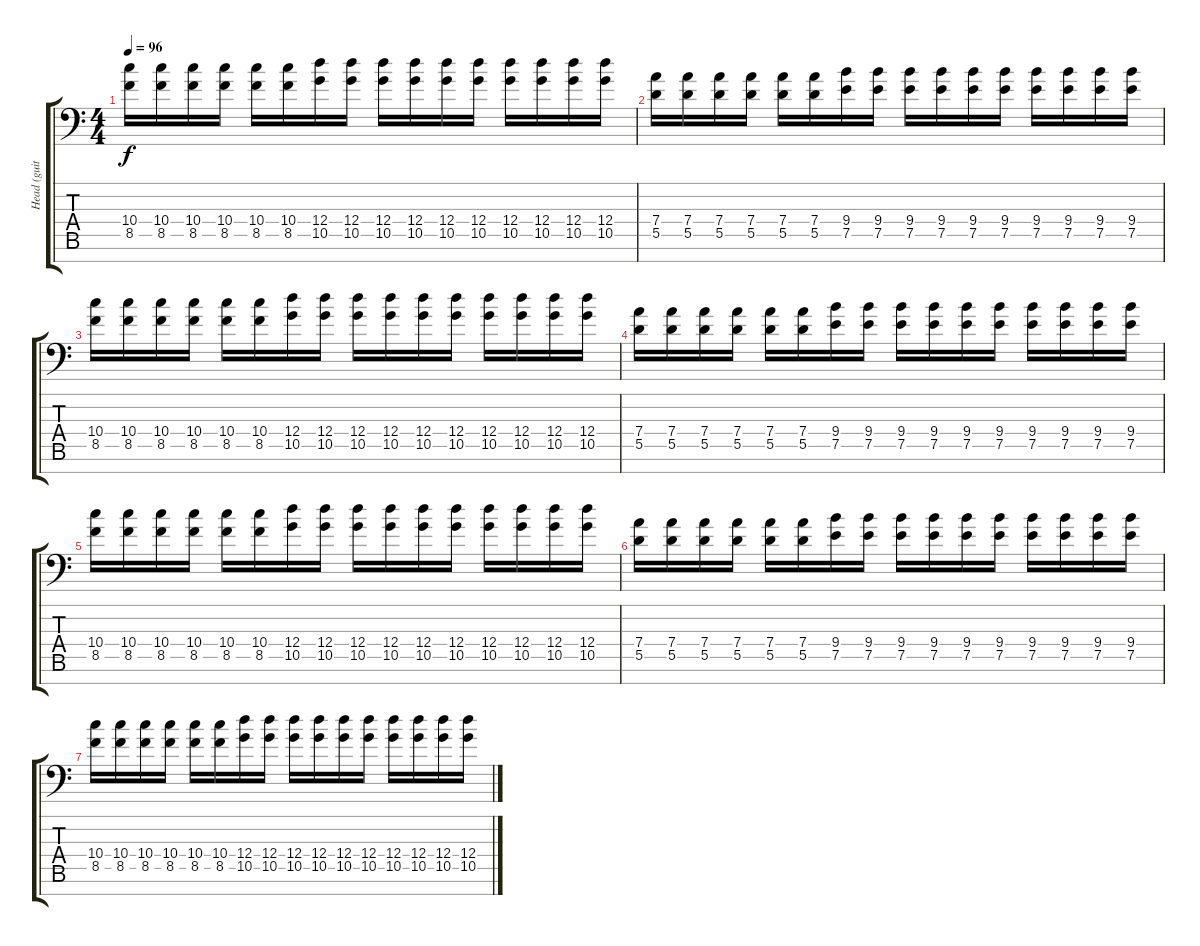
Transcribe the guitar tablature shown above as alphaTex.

\track ("Head (guitar 2)" "Head (guit") {instrument distortionguitar}
\staff {score tabs}
\tuning (E4 B3 G3 D3 A2 E2 A1) {hide}
\ts (4 4)
\tempo 96
\clef f4
\ks c
(10.4 8.5).16{dy f} (10.4 8.5).16 (10.4 8.5).16 (10.4 8.5).16 (10.4 8.5).16 (10.4 8.5).16 (12.4 10.5).16 (12.4 10.5).16 (12.4 10.5).16 (12.4 10.5).16 (12.4 10.5).16 (12.4 10.5).16 (12.4 10.5).16 (12.4 10.5).16 (12.4 10.5).16 (12.4 10.5).16 |
(7.4 5.5).16{volume 12} (7.4 5.5).16 (7.4 5.5).16 (7.4 5.5).16 (7.4 5.5).16 (7.4 5.5).16 (9.4 7.5).16 (9.4 7.5).16 (9.4 7.5).16 (9.4 7.5).16 (9.4 7.5).16 (9.4 7.5).16 (9.4 7.5).16 (9.4 7.5).16 (9.4 7.5).16 (9.4 7.5).16 |
(10.4 8.5).16 (10.4 8.5).16 (10.4 8.5).16 (10.4 8.5).16 (10.4 8.5).16 (10.4 8.5).16 (12.4 10.5).16 (12.4 10.5).16 (12.4 10.5).16 (12.4 10.5).16 (12.4 10.5).16 (12.4 10.5).16 (12.4 10.5).16 (12.4 10.5).16 (12.4 10.5).16 (12.4 10.5).16 |
(7.4 5.5).16{volume 12} (7.4 5.5).16 (7.4 5.5).16 (7.4 5.5).16 (7.4 5.5).16 (7.4 5.5).16 (9.4 7.5).16 (9.4 7.5).16 (9.4 7.5).16 (9.4 7.5).16 (9.4 7.5).16 (9.4 7.5).16 (9.4 7.5).16 (9.4 7.5).16 (9.4 7.5).16 (9.4 7.5).16 |
(10.4 8.5).16 (10.4 8.5).16 (10.4 8.5).16 (10.4 8.5).16 (10.4 8.5).16 (10.4 8.5).16 (12.4 10.5).16 (12.4 10.5).16 (12.4 10.5).16 (12.4 10.5).16 (12.4 10.5).16 (12.4 10.5).16 (12.4 10.5).16 (12.4 10.5).16 (12.4 10.5).16 (12.4 10.5).16 |
(7.4 5.5).16{volume 12} (7.4 5.5).16 (7.4 5.5).16 (7.4 5.5).16 (7.4 5.5).16 (7.4 5.5).16 (9.4 7.5).16 (9.4 7.5).16 (9.4 7.5).16 (9.4 7.5).16 (9.4 7.5).16 (9.4 7.5).16 (9.4 7.5).16 (9.4 7.5).16 (9.4 7.5).16 (9.4 7.5).16 |
(10.4 8.5).16 (10.4 8.5).16 (10.4 8.5).16 (10.4 8.5).16 (10.4 8.5).16 (10.4 8.5).16 (12.4 10.5).16 (12.4 10.5).16 (12.4 10.5).16 (12.4 10.5).16 (12.4 10.5).16 (12.4 10.5).16 (12.4 10.5).16 (12.4 10.5).16 (12.4 10.5).16 (12.4 10.5).16
